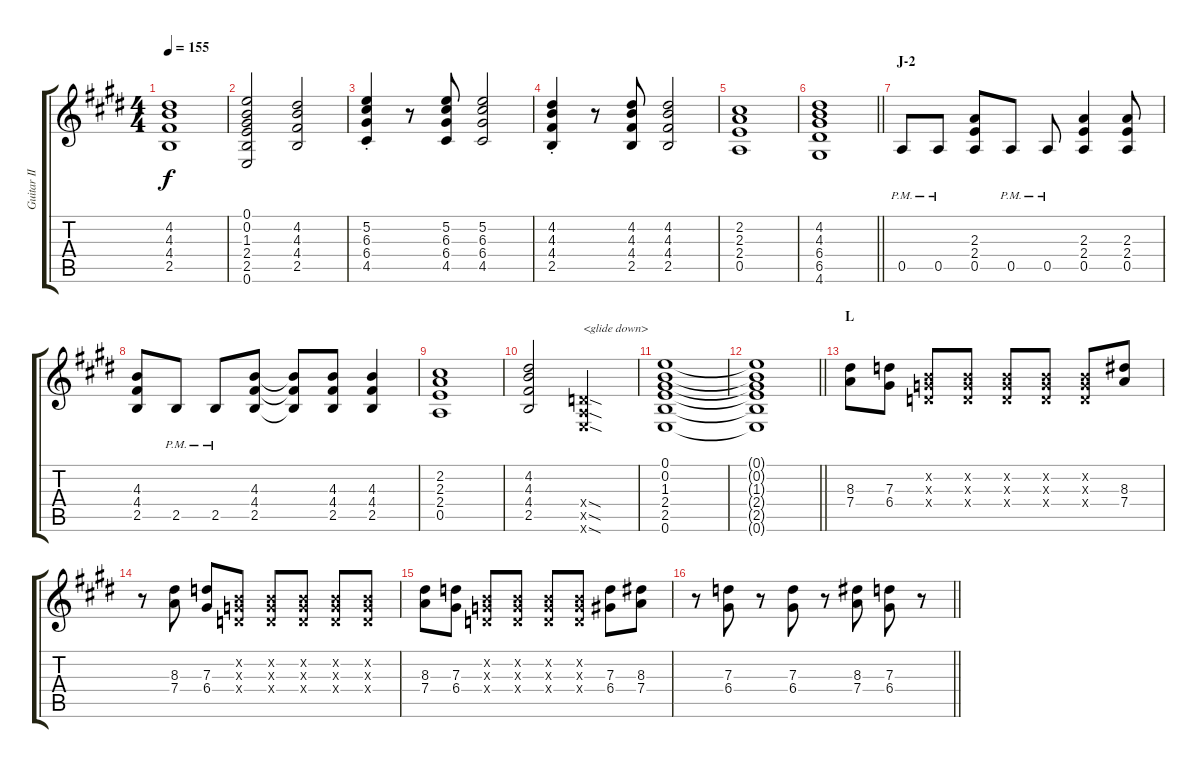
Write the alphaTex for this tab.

\track ("Guitar II" "Guitar II") {instrument overdrivenguitar}
\staff {score tabs}
\tuning (E4 B3 G3 D3 A2 E2) {hide}
\ts (4 4)
\tempo 155
\clef g2
\ks e
(4.2 4.3 4.4 2.5).1{dy f} |
(0.1 0.2 1.3 2.4 2.5 0.6).2 (4.2 4.3 4.4 2.5).2 |
(5.2{st} 6.3{st} 6.4{st} 4.5{st}).4 r.8 (5.2 6.3 6.4 4.5).8 (5.2 6.3 6.4 4.5).2 |
(4.2{st} 4.3{st} 4.4{st} 2.5{st}).4 r.8 (4.2 4.3 4.4 2.5).8 (4.2 4.3 4.4 2.5).2 |
(2.2 2.3 2.4 0.5).1 |
\barLineRight lightlight
(4.2 4.3 6.4 6.5 4.6).1 |
\section ("" "J-2")
0.5{pm}.8 0.5{pm}.8 (2.3 2.4 0.5).8 0.5{pm}.8 0.5{pm}.8 (2.3 2.4 0.5).4 (2.3 2.4 0.5).8 |
(4.3 4.4 2.5).8 2.5{pm}.8 2.5{pm}.8 (4.3 4.4 2.5).8 (4.3{t} 4.4{t} 2.5{t}).8 (4.3 4.4 2.5).8 (4.3 4.4 2.5).4 |
(2.2 2.3 2.4 0.5).1 |
(4.2 4.3 4.4 2.5).2 (0.4{sod x} 0.5{sod x} 0.6{sod x}).2{txt "<glide down>"} |
(0.1 0.2 1.3 2.4 2.5 0.6).1 |
\barLineRight lightlight
(0.1{t} 0.2{t} 1.3{t} 2.4{t} 2.5{t} 0.6{t}).1 |
\section ("" "L")
(8.3 7.4).8 (7.3 6.4).8 (0.2{x} 0.3{x} 0.4{x}).8 (0.2{x} 0.3{x} 0.4{x}).8 (0.2{x} 0.3{x} 0.4{x}).8 (0.2{x} 0.3{x} 0.4{x}).8 (0.2{x} 0.3{x} 0.4{x}).8 (8.3 7.4).8 |
r.8 (8.3 7.4).8 (7.3 6.4).8 (0.2{x} 0.3{x} 0.4{x}).8 (0.2{x} 0.3{x} 0.4{x}).8 (0.2{x} 0.3{x} 0.4{x}).8 (0.2{x} 0.3{x} 0.4{x}).8 (0.2{x} 0.3{x} 0.4{x}).8 |
(8.3 7.4).8 (7.3 6.4).8 (0.2{x} 0.3{x} 0.4{x}).8 (0.2{x} 0.3{x} 0.4{x}).8 (0.2{x} 0.3{x} 0.4{x}).8 (0.2{x} 0.3{x} 0.4{x}).8 (7.3 6.4).8 (8.3 7.4).8 |
\barLineRight lightlight
r.8 (7.3 6.4).8 r.8 (7.3 6.4).8 r.8 (8.3 7.4).8 (7.3 6.4).8 r.8
